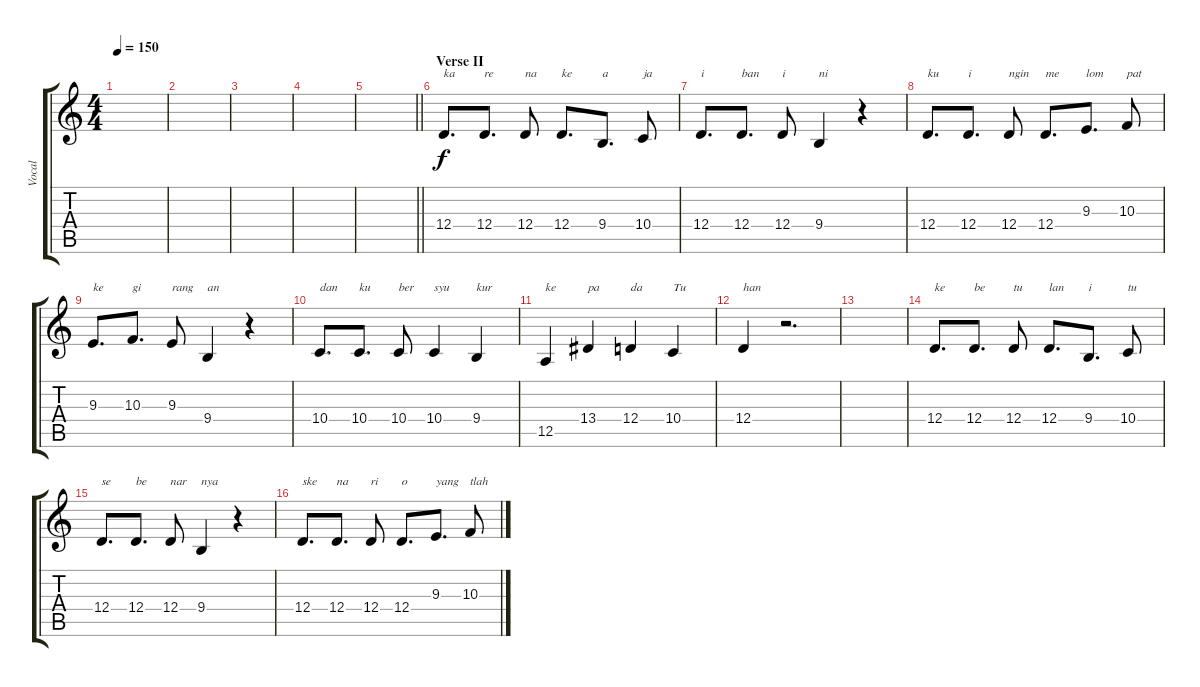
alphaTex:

\track ("Vocal" "Vocal") {instrument synthbrass1}
\staff {score tabs}
\tuning (E4 B3 G3 D3 A2 E2) {hide}
\ts (4 4)
\tempo 150
\clef g2
\ks c
|
|
|
|
\barLineRight lightlight
|
\section ("" "Verse II")
12.4.8{d txt "ka"} 12.4.8{d txt "re"} 12.4.8{txt "na"} 12.4.8{d txt "ke"} 9.4.8{d txt "a"} 10.4.8{txt "ja"} |
12.4.8{d txt "i"} 12.4.8{d txt "ban"} 12.4.8{txt "i"} 9.4.4{txt "ni"} r.4 |
12.4.8{d txt "ku"} 12.4.8{d txt "i"} 12.4.8{txt "ngin"} 12.4.8{d txt "me"} 9.3.8{d txt "lom"} 10.3.8{txt "pat"} |
9.3.8{d txt "ke"} 10.3.8{d txt "gi"} 9.3.8{txt "rang"} 9.4.4{txt "an"} r.4 |
10.4.8{d txt "dan"} 10.4.8{d txt "ku"} 10.4.8{txt "ber"} 10.4.4{txt "syu"} 9.4.4{txt "kur"} |
12.5.4{txt "ke"} 13.4.4{txt "pa"} 12.4.4{txt "da"} 10.4.4{txt "Tu"} |
12.4.4{txt "han"} r.2{d} |
|
12.4.8{d txt "ke"} 12.4.8{d txt "be"} 12.4.8{txt "tu"} 12.4.8{d txt "lan"} 9.4.8{d txt "i"} 10.4.8{txt "tu"} |
12.4.8{d txt "se"} 12.4.8{d txt "be"} 12.4.8{txt "nar"} 9.4.4{txt "nya"} r.4 |
12.4.8{d txt "ske"} 12.4.8{d txt "na"} 12.4.8{txt "ri"} 12.4.8{d txt "o"} 9.3.8{d txt "yang"} 10.3.8{txt "tlah"}
